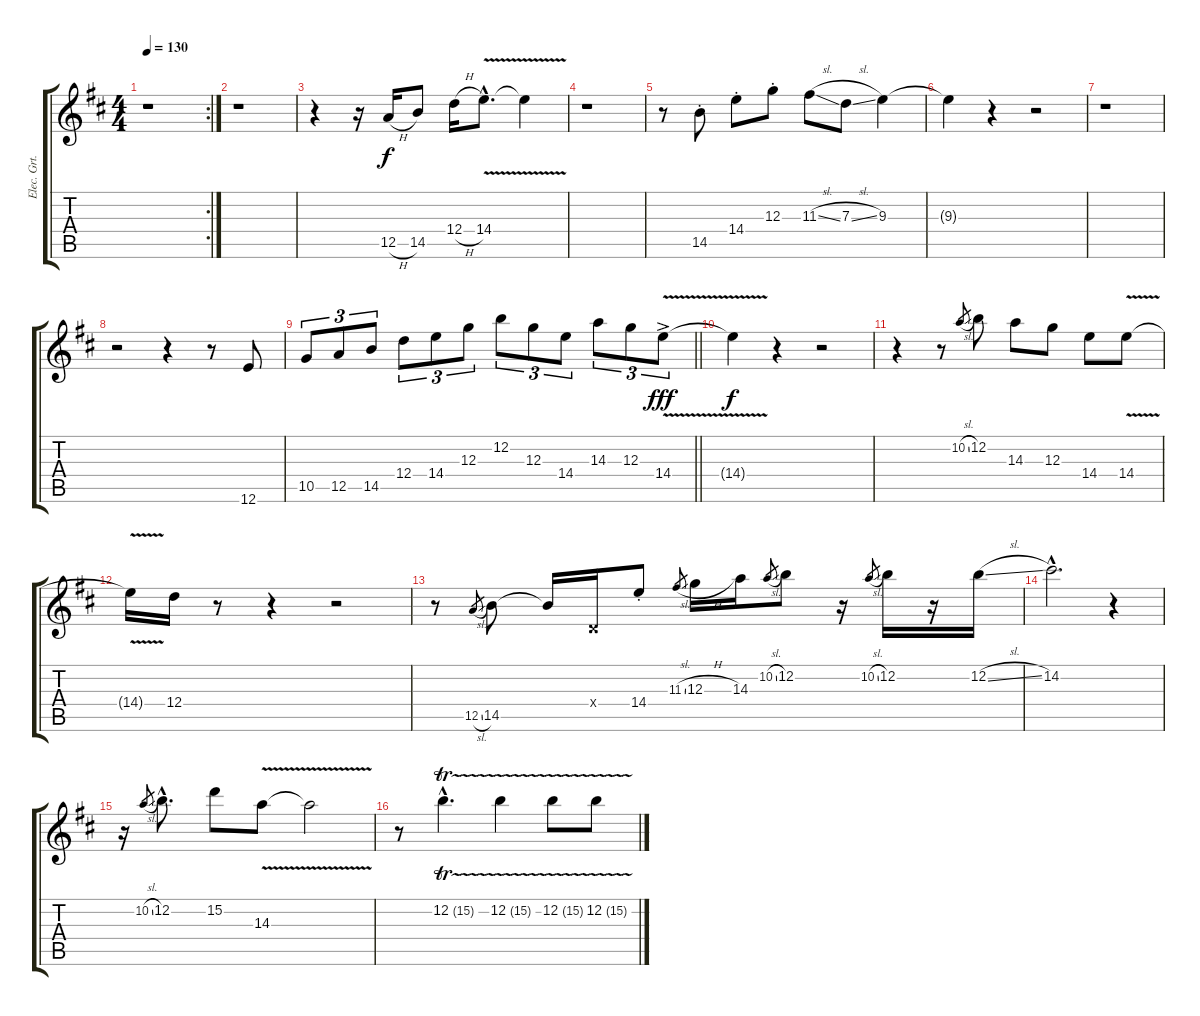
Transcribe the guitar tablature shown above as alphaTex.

\track ("Elec. Grt." "Elec. Grt.") {instrument distortionguitar}
\staff {score tabs}
\tuning (E4 B3 G3 D3 A2 E2) {hide}
\rc 2
\ts (4 4)
\tempo 130
\clef g2
\ks d
r.1{dy mp} |
r.1 |
r.4 r.16 12.5{h}.16{dy f} 14.5.8 12.4{h}.16 14.4{v hac}.8{d} 14.4{t}.4 |
r.1 |
r.8 14.5{st}.8 14.4{st}.8 12.3{st}.8 11.3{sl}.8 7.3{sl}.8 9.3.4 |
9.3{t}.4 r.4 r.2 |
r.1 |
r.2 r.4 r.8 12.6.8 |
\barLineRight lightlight
10.5.8{tu (3 2)} 12.5.8{tu (3 2)} 14.5.8{tu (3 2)} 12.4.8{tu (3 2)} 14.4.8{tu (3 2)} 12.3.8{tu (3 2)} 12.2.8{tu (3 2)} 12.3.8{tu (3 2)} 14.4.8{tu (3 2)} 14.3.8{tu (3 2)} 12.3.8{tu (3 2)} 14.4{v ac}.8{tu (3 2) dy fff} |
14.4{t}.4{dy f} r.4 r.2 |
r.4 r.8 10.2{sl}.8{gr} 12.2.8 14.3.8 12.3.8 14.4.8 14.4{v}.8 |
14.4{t}.16 12.4.16 r.8 r.4 r.2 |
r.8 12.5{sl}.8{gr} 14.5.8 14.5{t}.16 0.4{x}.16 14.4{st}.8 11.3{sl}.8{gr} 12.3{h}.16 14.3.16 10.2{sl}.8{gr} 12.2.8 r.16 10.2{sl}.8{gr} 12.2.16 r.16 12.2{sl}.16 |
14.2{hac}.2{d} r.4 |
r.16 10.2{sl}.8{gr} 12.2{hac}.8{d} 15.2.8 14.3{v}.8 14.3{t}.2 |
r.8 12.2{tr (15 32) hac}.4{d} 12.2{tr (15 32)}.4 12.2{tr (15 32)}.8 12.2{tr (15 32)}.8
